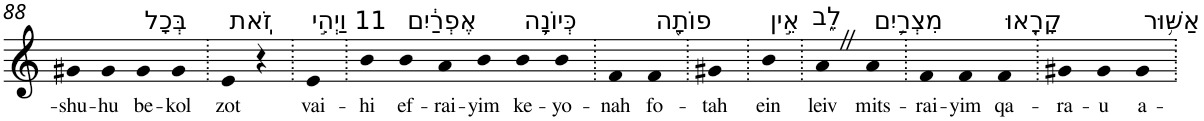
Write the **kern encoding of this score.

**kern	**text
*part1	*part1
*staff1	*staff1
*I"Piano	*
*I'Pno	*
!!LO:PB:g=z
*clefG2	*
*k[]	*
=88	=88
!	!LO:LY:b
4g#X	-shu-
!	!LO:LY:b
4g#	-hu
!LO:TX:a:t=בְּכָל	!
!	!LO:LY:b
4g#	be-
!	!LO:LY:b
4g#	-kol
=89.	=89.
!LO:TX:a:t=זֹֽאת	!
!	!LO:LY:b
4e	zot
4r	.
=90.	=90.
!LO:TX:a:t=11 וַיְהִ֣י	!
!	!LO:LY:b
4e	vai-
=91.	=91.
!	!LO:LY:b
4b	-hi
!LO:TX:a:t=אֶפְרַ֔יִם	!
!	!LO:LY:b
4b	ef-
!	!LO:LY:b
4a	-rai-
!	!LO:LY:b
4b	-yim
!LO:TX:a:t=כְּיוֹנָ֥ה	!
!	!LO:LY:b
4b	ke-
!	!LO:LY:b
4b	-yo-
=92.	=92.
!	!LO:LY:b
4f	-nah
!LO:TX:a:t=פוֹתָ֖ה	!
!	!LO:LY:b
4f	fo-
=93.	=93.
!	!LO:LY:b
4g#X	-tah
=94.	=94.
!LO:TX:a:t=אֵ֣ין	!
!	!LO:LY:b
4b	ein
=95.	=95.
!LO:TX:a:t=לֵ֑ב	!
!	!LO:LY:b
4aZ	leiv
!LO:TX:a:t=מִצְרַ֥יִם	!
!	!LO:LY:b
4a	mits-
=96.	=96.
!	!LO:LY:b
4f	-rai-
!	!LO:LY:b
4f	-yim
!LO:TX:a:t=קָרָ֖אוּ	!
!	!LO:LY:b
4f	qa-
=97.	=97.
!	!LO:LY:b
4g#X	-ra-
!	!LO:LY:b
4g#	-u
!LO:TX:a:t=אַשּׁ֥וּר	!
!	!LO:LY:b
4g#	a-
=.	=.
*-	*-
